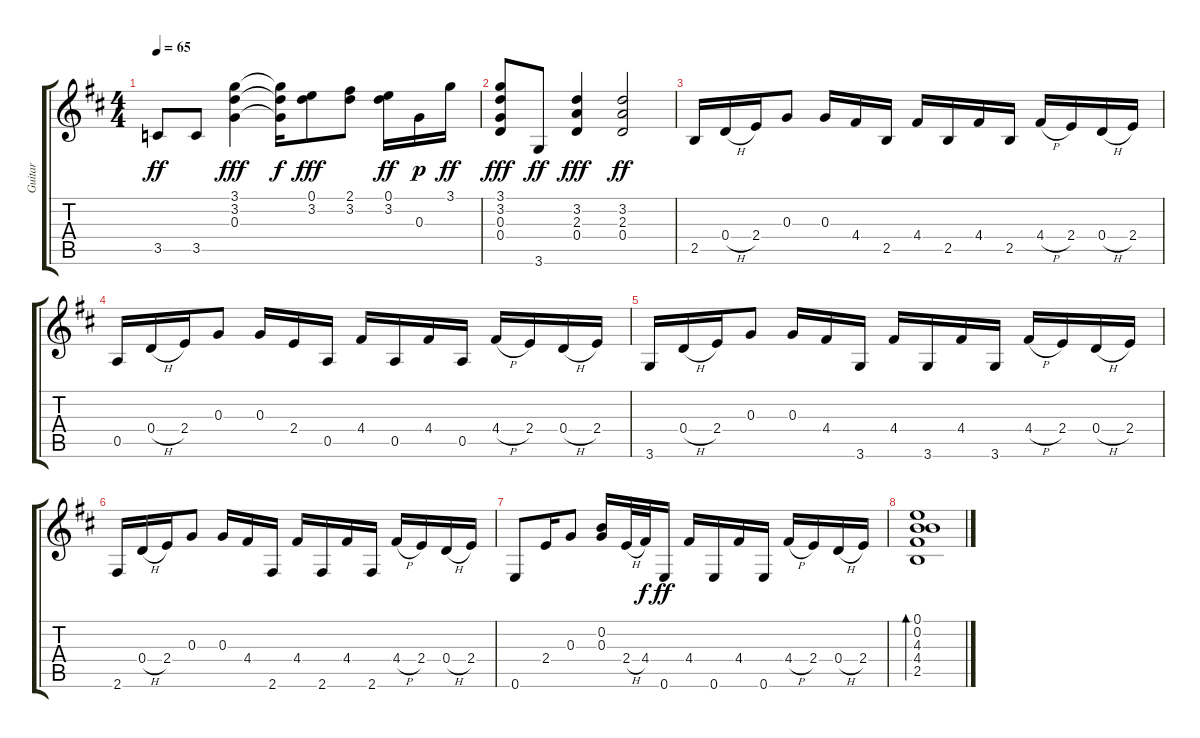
\track ("Guitar" "Guitar") {instrument acousticguitarsteel}
\staff {score tabs}
\tuning (E4 B3 G3 D3 A2 E2) {hide}
\ts (4 4)
\tempo 65
\clef g2
\ks bminor
3.5.8{dy ff} 3.5.8 (3.1 3.2 0.3).4{dy fff} (3.1{t} 3.2{t} 0.3{t}).16{dy f} (0.1 3.2).8{dy fff} (2.1 3.2).8 (0.1 3.2).16{dy ff} 0.3.16{dy p} 3.1.16{dy ff} |
(3.1 3.2 0.3 0.4).8{dy fff} 3.6.8{dy ff} (3.2 2.3 0.4).4{dy fff} (3.2 2.3 0.4).2{dy ff} |
2.5.16 0.4{h}.16 2.4.16 0.3.8 0.3.16 4.4.16 2.5.16 4.4.16 2.5.16 4.4.16 2.5.16 4.4{h}.16 2.4.16 0.4{h}.16 2.4.16 |
0.5.16 0.4{h}.16 2.4.16 0.3.8 0.3.16 2.4.16 0.5.16 4.4.16 0.5.16 4.4.16 0.5.16 4.4{h}.16 2.4.16 0.4{h}.16 2.4.16 |
3.6.16 0.4{h}.16 2.4.16 0.3.8 0.3.16 4.4.16 3.6.16 4.4.16 3.6.16 4.4.16 3.6.16 4.4{h}.16 2.4.16 0.4{h}.16 2.4.16 |
2.6.16 0.4{h}.16 2.4.16 0.3.8 0.3.16 4.4.16 2.6.16 4.4.16 2.6.16 4.4.16 2.6.16 4.4{h}.16 2.4.16 0.4{h}.16 2.4.16 |
0.6.8 2.4.16 0.3.8 (0.2 0.3).16 2.4{h}.32 4.4.32{dy f} 0.6.16{dy ff} 4.4.16 0.6.16 4.4.16 0.6.16 4.4{h}.16 2.4.16 0.4{h}.16 2.4.16 |
(0.1 0.2 4.3 4.4 2.5).1{bd 120}
